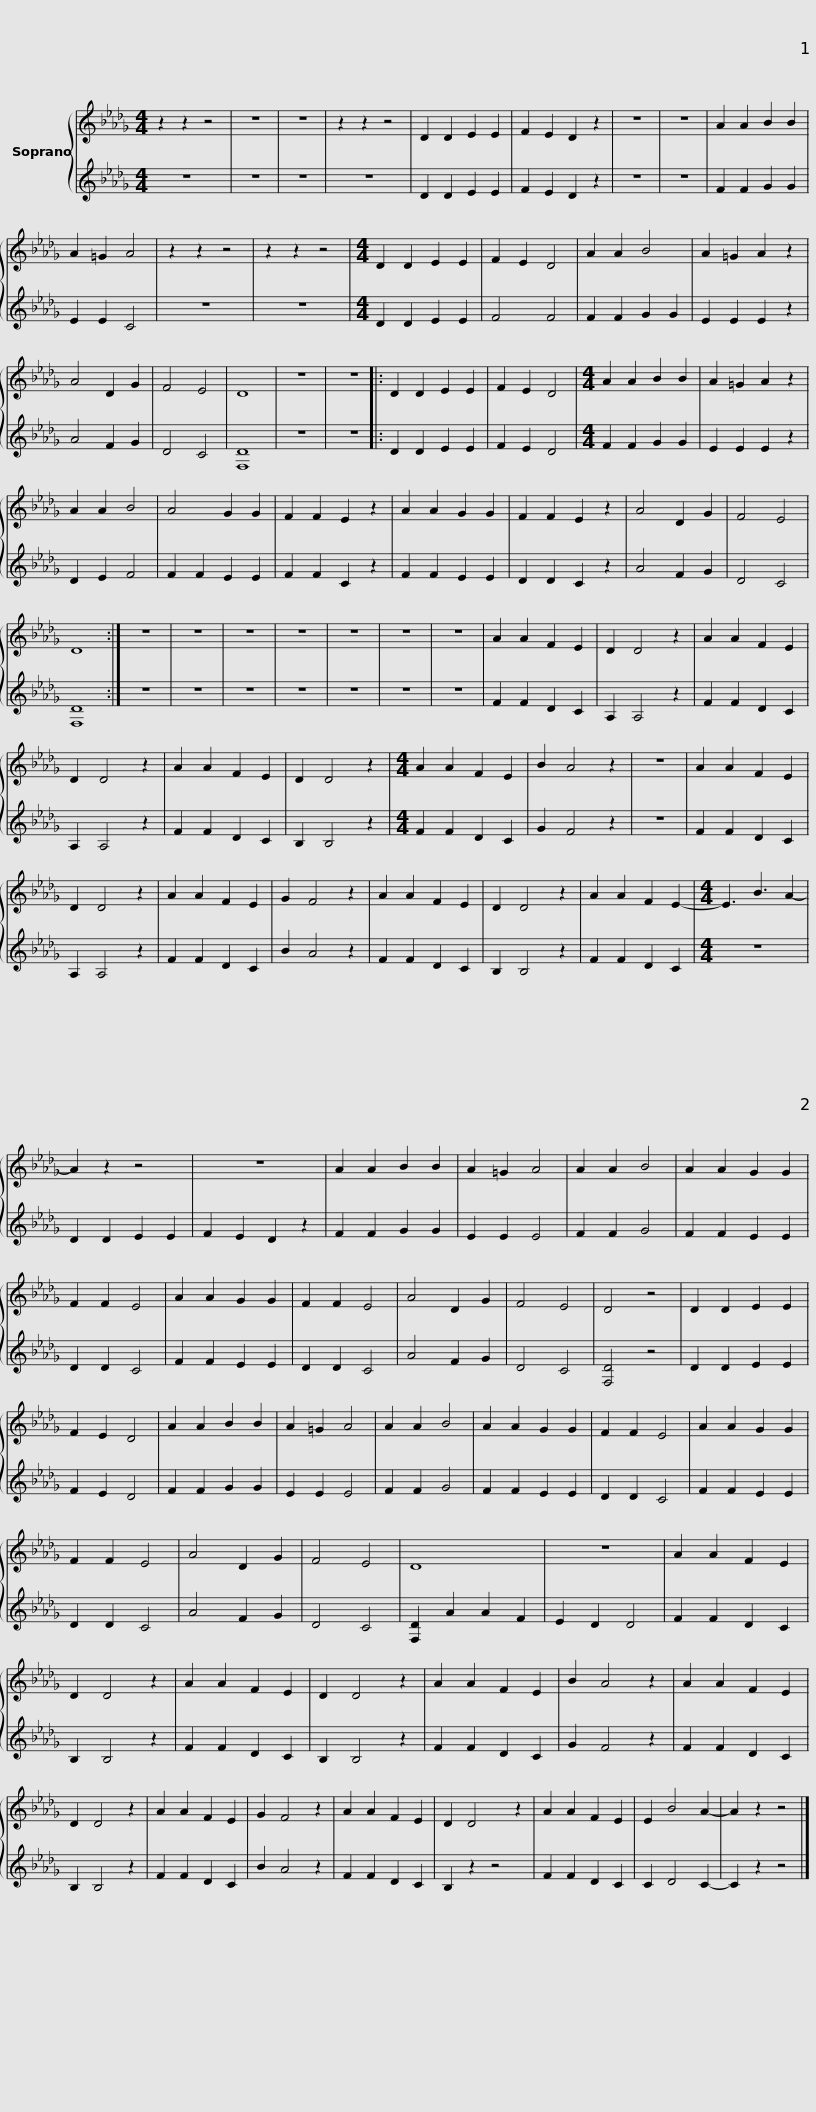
X:1
%%score { 1 | 2 }
L:1/8
M:4/4
I:linebreak $
K:Db
V:1 treble
V:2 treble
V:1
 z2 z2 z4 | z8 | z8 | z2 z2 z4 | D2 D2 E2 E2 | %5
 F2 E2 D2 z2 | z8 | z8 | A2 A2 B2 B2 | A2 =G2 A4 | %10
 z2 z2 z4 | z2 z2 z4 |$[M:4/4] D2 D2 E2 E2 | F2 E2 D4 | A2 A2 B4 | %15
 A2 =G2 A2 z2 | A4 D2 G2 | F4 E4 | D8 | z8 | %20
 z8 |: D2 D2 E2 E2 | F2 E2 D4 |$[M:4/4] A2 A2 B2 B2 | A2 =G2 A2 z2 | %25
 A2 A2 B4 | A4 G2 G2 | F2 F2 E2 z2 | A2 A2 G2 G2 | F2 F2 E2 z2 | %30
 A4 D2 G2 | F4 E4 | D8 :| z8 |$ z8 | %35
 z8 | z8 | z8 | z8 | z8 | %40
 A2 A2 F2 E2 | D2 D4 z2 | A2 A2 F2 E2 | D2 D4 z2 | A2 A2 F2 E2 | %45
 D2 D4 z2 |$[M:4/4] A2 A2 F2 E2 | B2 A4 z2 | z8 | A2 A2 F2 E2 | %50
 D2 D4 z2 | A2 A2 F2 E2 | G2 F4 z2 | A2 A2 F2 E2 | D2 D4 z2 | %55
 A2 A2 F2 E2- |$[M:4/4] E3 B3 A2- | A2 z2 z4 | z8 | A2 A2 B2 B2 | %60
 A2 =G2 A4 | A2 A2 B4 | A2 A2 G2 G2 | F2 F2 E4 | A2 A2 G2 G2 | %65
 F2 F2 E4 |$ A4 D2 G2 | F4 E4 | D4 z4 | D2 D2 E2 E2 | %70
 F2 E2 D4 | A2 A2 B2 B2 | A2 =G2 A4 | A2 A2 B4 | A2 A2 G2 G2 | %75
 F2 F2 E4 | A2 A2 G2 G2 |$ F2 F2 E4 | A4 D2 G2 | F4 E4 | %80
 D8 | z8 | A2 A2 F2 E2 | D2 D4 z2 | A2 A2 F2 E2 | %85
 D2 D4 z2 | A2 A2 F2 E2 | B2 A4 z2 |$ A2 A2 F2 E2 | D2 D4 z2 | %90
 A2 A2 F2 E2 | G2 F4 z2 | A2 A2 F2 E2 | D2 D4 z2 | A2 A2 F2 E2 | %95
 E2 B4 A2- | A2 z2 z4 |] %97
V:2
 z8 | z8 | z8 | z8 | D2 D2 E2 E2 | %5
 F2 E2 D2 z2 | z8 | z8 | F2 F2 G2 G2 | E2 E2 C4 | %10
 z8 | z8 |$[M:4/4] D2 D2 E2 E2 | F4 F4 | F2 F2 G2 G2 | %15
 E2 E2 E2 z2 | A4 F2 G2 | D4 C4 | [F,D]8 | z8 | %20
 z8 |: D2 D2 E2 E2 | F2 E2 D4 |$[M:4/4] F2 F2 G2 G2 | E2 E2 E2 z2 | %25
 D2 E2 F4 | F2 F2 E2 E2 | F2 F2 C2 z2 | F2 F2 E2 E2 | D2 D2 C2 z2 | %30
 A4 F2 G2 | D4 C4 | [F,D]8 :| z8 |$ z8 | %35
 z8 | z8 | z8 | z8 | z8 | %40
 F2 F2 D2 C2 | A,2 A,4 z2 | F2 F2 D2 C2 | A,2 A,4 z2 | F2 F2 D2 C2 | %45
 B,2 B,4 z2 |$[M:4/4] F2 F2 D2 C2 | G2 F4 z2 | z8 | F2 F2 D2 C2 | %50
 A,2 A,4 z2 | F2 F2 D2 C2 | B2 A4 z2 | F2 F2 D2 C2 | B,2 B,4 z2 | %55
 F2 F2 D2 C2 |$[M:4/4] z8 | D2 D2 E2 E2 | F2 E2 D2 z2 | F2 F2 G2 G2 | %60
 E2 E2 E4 | F2 F2 G4 | F2 F2 E2 E2 | D2 D2 C4 | F2 F2 E2 E2 | %65
 D2 D2 C4 |$ A4 F2 G2 | D4 C4 | [F,D]4 z4 | D2 D2 E2 E2 | %70
 F2 E2 D4 | F2 F2 G2 G2 | E2 E2 E4 | F2 F2 G4 | F2 F2 E2 E2 | %75
 D2 D2 C4 | F2 F2 E2 E2 |$ D2 D2 C4 | A4 F2 G2 | D4 C4 | %80
 [F,D]2 A2 A2 F2 | E2 D2 D4 | F2 F2 D2 C2 | B,2 B,4 z2 | F2 F2 D2 C2 | %85
 B,2 B,4 z2 | F2 F2 D2 C2 | G2 F4 z2 |$ F2 F2 D2 C2 | B,2 B,4 z2 | %90
 F2 F2 D2 C2 | B2 A4 z2 | F2 F2 D2 C2 | B,2 z2 z4 | F2 F2 D2 C2 | %95
 C2 D4 C2- | C2 z2 z4 |] %97
